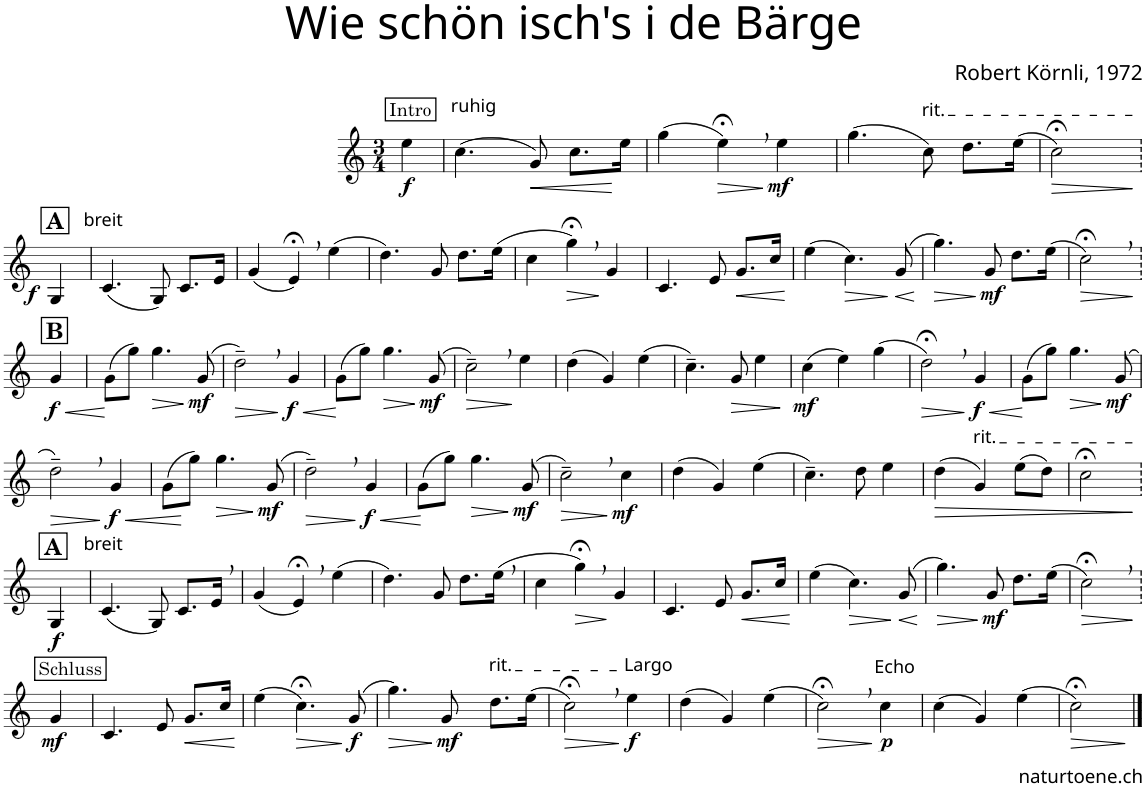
**kern	**dynam
*part1	*part1
*staff1	*staff1
*I"Alphorn	*
*I'Alphn.	*
*clefG2	*
*Trd4c6	*
*k[]	*
*M3/4	*
!!LO:REH:place=s1:a:cj:fs=11:t=Intro
=	=
!LO:TX:a:t=ruhig	!
!	!LO:DY:b
4ee\	f
=1	=1
(4.cc\	.
!	!LO:HP:b
8g/)	<
8.cc\L	.
16ee\Jk	[
=2	=2
(4gg\	.
!	!LO:HP:b
4ee;<,\)	>
!	!LO:DY:n=1:b
4ee\	] mf
=3	=3
(4.gg\	.
!LO:TX:a:t=rit.	!
8cc\)	.
8.dd\L	.
(16ee\Jk	.
=4	=4
!	!LO:HP:b
2cc;<\)	>
.	]
!!LO:LB:g=z
!!LO:REH:place=s1:a:B:cj:fs=14:t=A
=4X1	=4X1
!LO:TX:a:t=breit	!
!	!LO:DY:b
4G/	f
=5	=5
(4.c/	.
8G/)	.
8.c/L	.
16e/Jk	.
=6	=6
(4g/	.
4e;<,/)	.
(4ee\	.
=7	=7
4.dd\)	.
8g/	.
8.dd\L	.
(16ee\Jk	.
=8	=8
4cc\	.
!	!LO:HP:b
4gg;<,\)	>
4g/	]
=9	=9
4.c/	.
8e/	.
!	!LO:HP:b
8.g/L	<
16cc/Jk	.
.	[
=10	=10
(4ee\	.
!	!LO:HP:b
4.cc\)	>
!	!LO:HP:n=1:b
(8g/	] <
.	[
=11	=11
!	!LO:HP:b
4.gg\)	>
!	!LO:DY:n=1:b
8g/	] mf
8.dd\L	.
(16ee\Jk	.
=12	=12
!	!LO:HP:b
2cc;<,\)	>
.	]
!!LO:LB:g=z
=12X2	=12X2
!!LO:REH:place=s1:a:B:cj:fs=14:t=B
!	!LO:HP:b
!	!LO:DY:n=1:b
4g/	< f
=13	=13
(8g\L	.
8gg\J)	[
!	!LO:HP:b
4.gg\	>
!	!LO:DY:n=1:b
(8g/	] mf
=14	=14
!	!LO:HP:b
2dd~,\)	>
!	!LO:HP:n=1:b
!	!LO:DY:n=1:b
4g/	] < f
=15	=15
(8g\L	.
8gg\J)	[
!	!LO:HP:b
4.gg\	>
!	!LO:DY:n=1:b
(8g/	] mf
=16	=16
!	!LO:HP:b
2cc~,\)	>
4ee\	]
=17	=17
(4dd\	.
4g/)	.
(4ee\	.
=18	=18
4.cc~\)	.
!	!LO:HP:b
8g/	>
4ee\	.
.	]
=19	=19
!	!LO:DY:b
(4cc\	mf
4ee\)	.
(4gg\	.
=20	=20
!	!LO:HP:b
2dd;<,\)	>
!	!LO:HP:n=1:b
!	!LO:DY:n=1:b
4g/	] < f
=21	=21
(8g\L	.
8gg\J)	[
!	!LO:HP:b
4.gg\	>
!	!LO:DY:n=1:b
(8g/	] mf
!!LO:LB:g=z
=22	=22
!	!LO:HP:b
2dd~,\)	>
!	!LO:HP:n=1:b
!	!LO:DY:n=1:b
4g/	] < f
=23	=23
(8g\L	.
8gg\J)	[
!	!LO:HP:b
4.gg\	>
!	!LO:DY:n=1:b
(8g/	] mf
=24	=24
!	!LO:HP:b
2dd~,\)	>
!	!LO:HP:n=1:b
!	!LO:DY:n=1:b
4g/	] < f
=25	=25
(8g\L	.
8gg\J)	[
!	!LO:HP:b
4.gg\	>
!	!LO:DY:n=1:b
(8g/	] mf
=26	=26
!	!LO:HP:b
2cc~,\)	>
!	!LO:DY:n=1:b
4cc\	] mf
=27	=27
(4dd\	.
4g/)	.
(4ee\	.
=28	=28
4.cc~\)	.
8dd\	.
4ee\	.
=29	=29
!	!LO:HP:b
(4dd\	>
!LO:TX:a:t=rit.	!
4g/)	.
(8ee\L	.
8dd\J)	.
=30	=30
2cc;<\	.
.	]
!!LO:LB:g=z
=30X3	=30X3
!!LO:REH:place=s1:a:B:cj:fs=14:t=A
!LO:TX:a:t=breit	!
!	!LO:DY:b
4G/	f
=31	=31
(4.c/	.
8G/)	.
8.c/L	.
16e,/Jk	.
=32	=32
(4g/	.
4e;<,/)	.
(4ee\	.
=33	=33
4.dd\)	.
8g/	.
8.dd\L	.
(16ee,\Jk	.
=34	=34
4cc\	.
!	!LO:HP:b
4gg;<,\)	>
4g/	]
=35	=35
4.c/	.
8e/	.
!	!LO:HP:b
8.g/L	<
16cc/Jk	.
.	[
=36	=36
(4ee\	.
!	!LO:HP:b
4.cc\)	>
!	!LO:HP:n=1:b
(8g/	] <
.	[
=37	=37
!	!LO:HP:b
4.gg\)	>
!	!LO:DY:n=1:b
8g/	] mf
8.dd\L	.
(16ee\Jk	.
=38	=38
!	!LO:HP:b
2cc;<,\)	>
.	]
!!LO:LB:g=z
=38X4	=38X4
!!LO:REH:place=s1:a:cj:fs=11:t=Schluss
!	!LO:DY:b
4g/	mf
=39	=39
4.c/	.
8e/	.
!	!LO:HP:b
8.g/L	<
16cc/Jk	.
.	[
=40	=40
(4ee\	.
!	!LO:HP:b
4.cc;<\)	>
!	!LO:DY:n=1:b
(8g/	] f
=41	=41
!	!LO:HP:b
4.gg\)	>
!	!LO:DY:n=1:b
8g/	] mf
!LO:TX:a:t=rit.	!
8.dd\L	.
(16ee\Jk	.
=42	=42
!	!LO:HP:b
2cc;<,\)	>
!LO:TX:a:t=Largo	!
!	!LO:DY:n=1:b
4ee\	] f
=43	=43
(4dd\	.
4g/)	.
(4ee\	.
=44	=44
!	!LO:HP:b
2cc;<,\)	>
!LO:TX:a:t=Echo	!
!	!LO:DY:n=1:b
4cc\	] p
=45	=45
(4cc\	.
4g/)	.
(4ee\	.
=46	=46
!	!LO:HP:b
2cc;<\)	>
.	]
==	==
*-	*-
